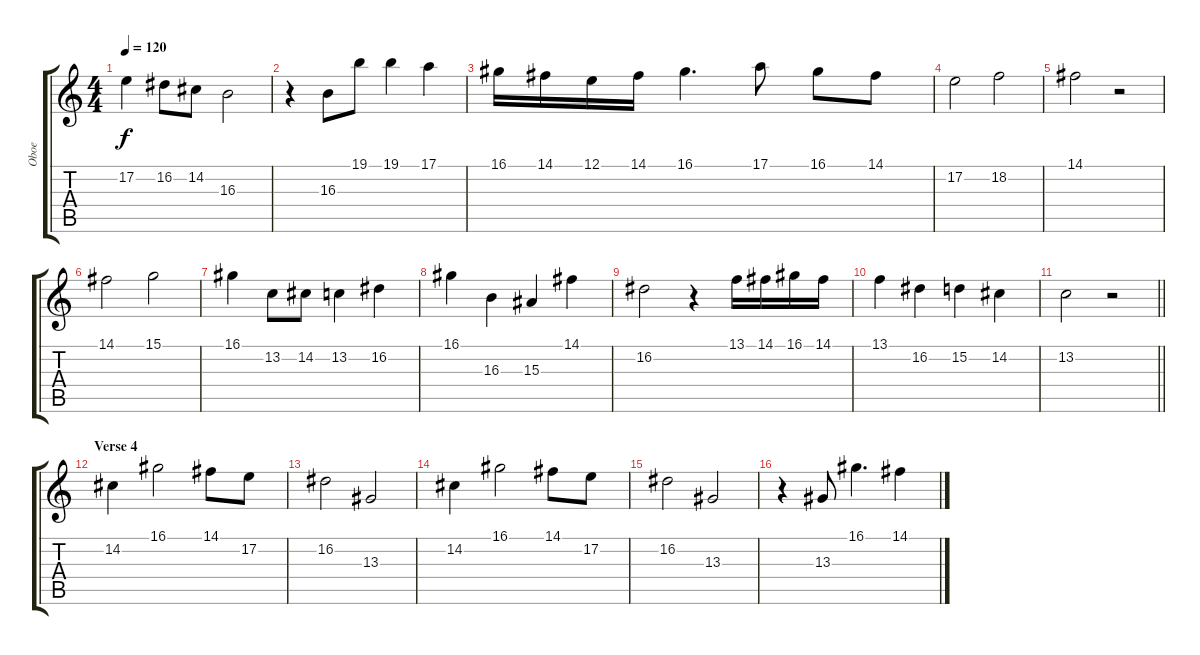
\track ("Oboe" "Oboe") {instrument oboe}
\staff {score tabs}
\tuning (E4 B3 G3 D3 A2 E2) {hide}
\ts (4 4)
\tempo 120
\clef g2
\ks c
17.2.4{dy f} 16.2.8 14.2.8 16.3.2 |
r.4 16.3.8 19.1.8 19.1.4 17.1.4 |
16.1.16 14.1.16 12.1.16 14.1.16 16.1.4{d} 17.1.8 16.1.8 14.1.8 |
17.2.2 18.2.2 |
14.1.2 r.2 |
14.1.2 15.1.2 |
16.1.4 13.2.8 14.2.8 13.2.4 16.2.4 |
16.1.4 16.3.4 15.3.4 14.1.4 |
16.2.2 r.4 13.1.16 14.1.16 16.1.16 14.1.16 |
13.1.4 16.2.4 15.2.4 14.2.4 |
\barLineRight lightlight
13.2.2 r.2 |
\section ("" "Verse 4")
14.2.4 16.1.2 14.1.8 17.2.8 |
16.2.2 13.3.2 |
14.2.4 16.1.2 14.1.8 17.2.8 |
16.2.2 13.3.2 |
r.4 13.3.8 16.1.4{d} 14.1.4
